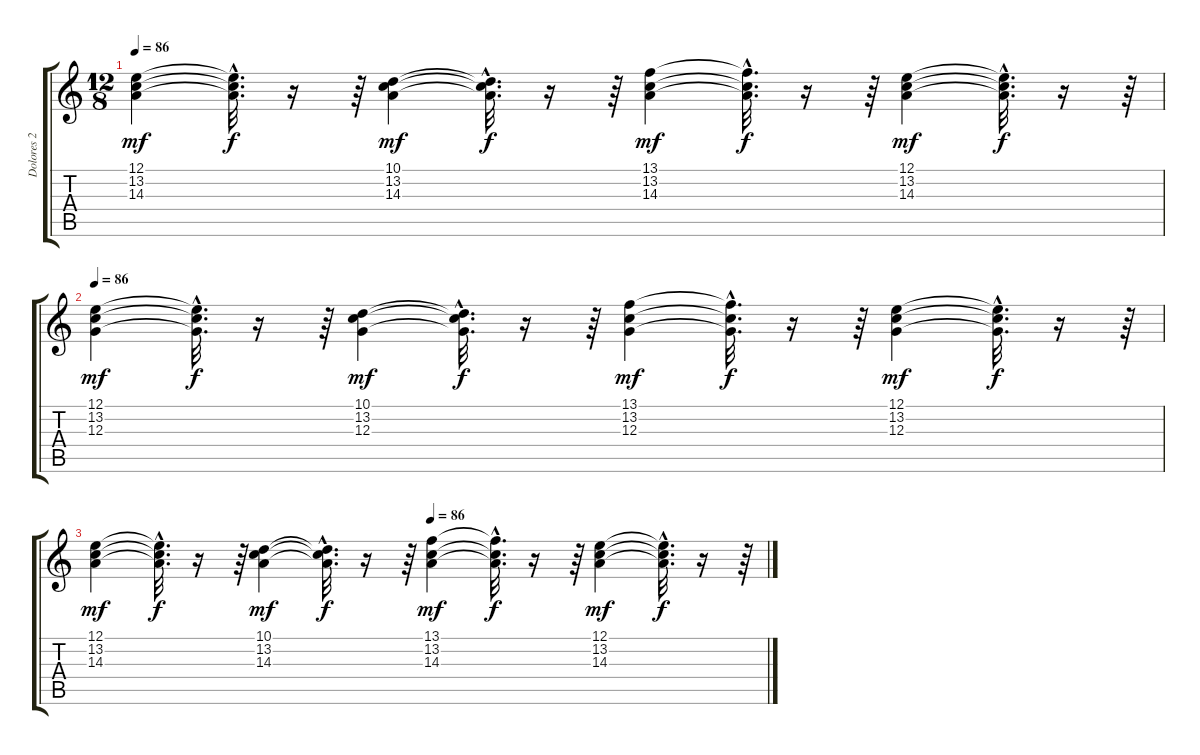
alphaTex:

\track ("Dolores 2" "Dolores 2") {instrument pad3polysynth}
\staff {score tabs}
\tuning (E4 B3 G3 D3 A2 E2) {hide}
\ts (12 8)
\tempo 86
\clef g2
\ks c
(12.1 13.2 14.3).4{dy mf} (12.1{hac t} 13.2{hac t} 14.3{hac t}).32{d dy f} r.16 r.64 (10.1 13.2 14.3).4{dy mf} (10.1{hac t} 13.2{hac t} 14.3{hac t}).32{d dy f} r.16 r.64 (13.1 13.2 14.3).4{dy mf} (13.1{hac t} 13.2{hac t} 14.3{hac t}).32{d dy f} r.16 r.64 (12.1 13.2 14.3).4{dy mf} (12.1{hac t} 13.2{hac t} 14.3{hac t}).32{d dy f} r.16 r.64 |
\tempo 86
(12.1 13.2 12.3).4{dy mf} (12.1{hac t} 13.2{hac t} 12.3{hac t}).32{d dy f} r.16 r.64 (10.1 13.2 12.3).4{dy mf} (10.1{hac t} 13.2{hac t} 12.3{hac t}).32{d dy f} r.16 r.64 (13.1 13.2 12.3).4{dy mf} (13.1{hac t} 13.2{hac t} 12.3{hac t}).32{d dy f} r.16 r.64 (12.1 13.2 12.3).4{dy mf} (12.1{hac t} 13.2{hac t} 12.3{hac t}).32{d dy f} r.16 r.64 |
\tempo (86 0.5)
(12.1 13.2 14.3).4{dy mf} (12.1{hac t} 13.2{hac t} 14.3{hac t}).32{d dy f} r.16 r.64 (10.1 13.2 14.3).4{dy mf} (10.1{hac t} 13.2{hac t} 14.3{hac t}).32{d dy f} r.16 r.64 (13.1 13.2 14.3).4{dy mf} (13.1{hac t} 13.2{hac t} 14.3{hac t}).32{d dy f} r.16 r.64 (12.1 13.2 14.3).4{dy mf} (12.1{hac t} 13.2{hac t} 14.3{hac t}).32{d dy f} r.16 r.64
